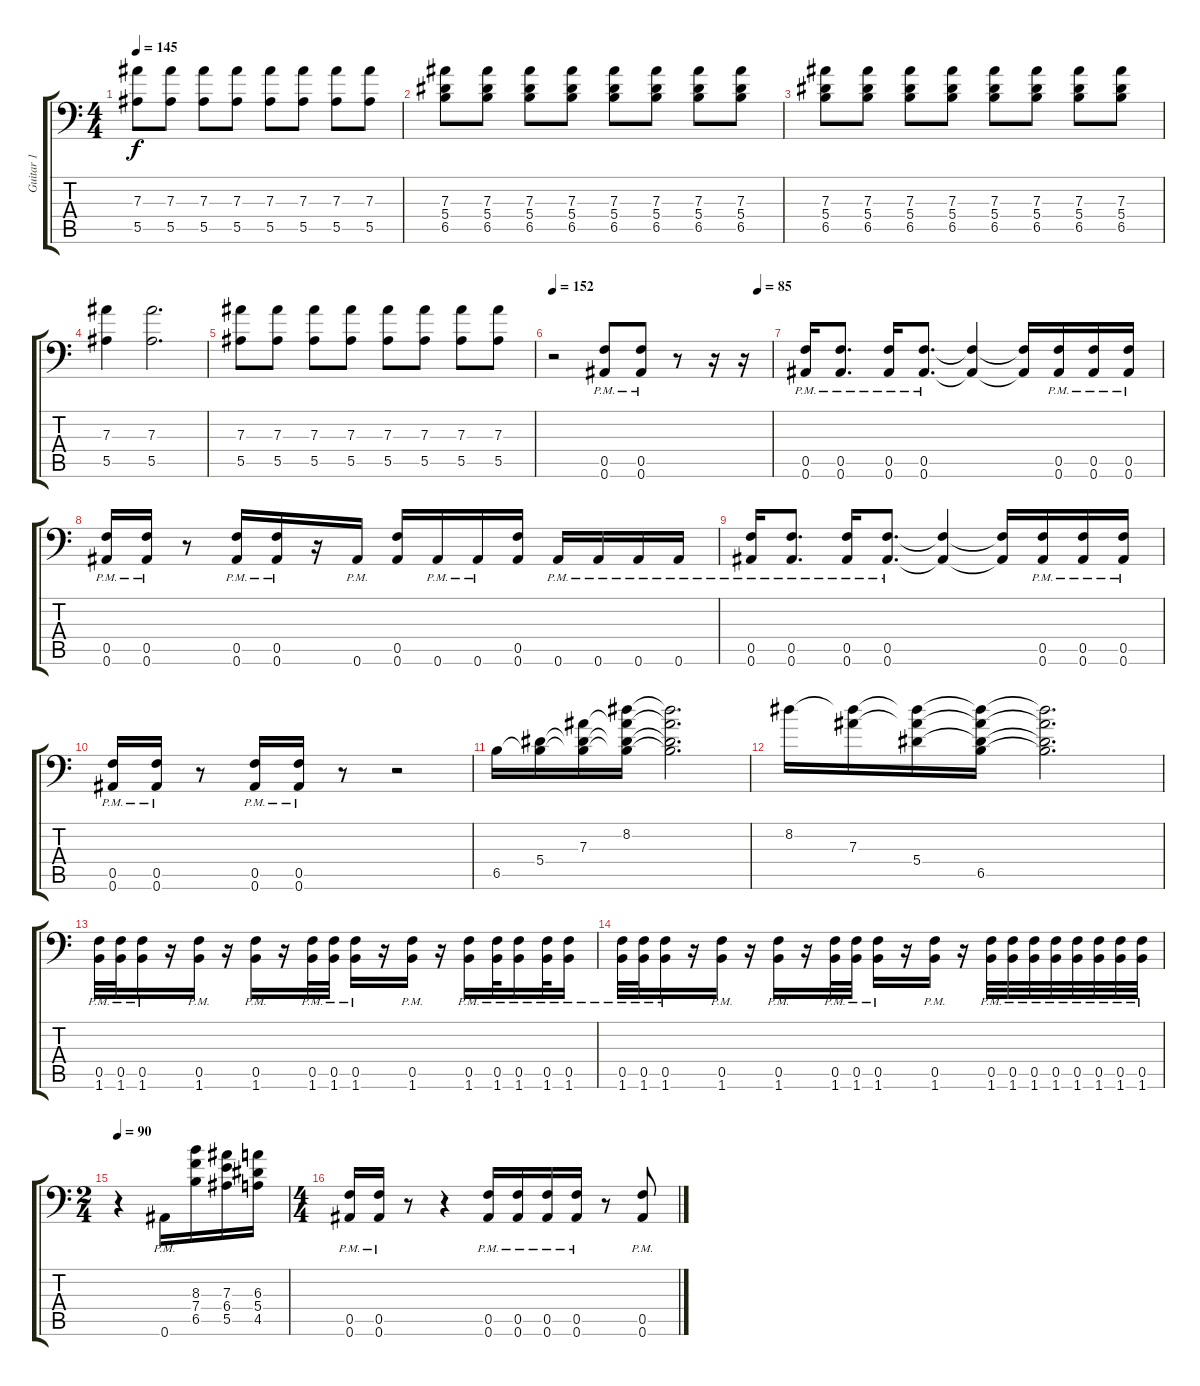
\track ("Guitar 1" "Guitar 1") {instrument distortionguitar}
\staff {score tabs}
\tuning (C4 G3 Eb3 Bb2 F2 Bb1) {hide}
\ts (4 4)
\tempo 145
\clef f4
\ks c
(7.3 5.5).8{dy f} (7.3 5.5).8 (7.3 5.5).8 (7.3 5.5).8 (7.3 5.5).8 (7.3 5.5).8 (7.3 5.5).8 (7.3 5.5).8 |
(7.3 5.4 6.5).8 (7.3 5.4 6.5).8 (7.3 5.4 6.5).8 (7.3 5.4 6.5).8 (7.3 5.4 6.5).8 (7.3 5.4 6.5).8 (7.3 5.4 6.5).8 (7.3 5.4 6.5).8 |
(7.3 5.4 6.5).8 (7.3 5.4 6.5).8 (7.3 5.4 6.5).8 (7.3 5.4 6.5).8 (7.3 5.4 6.5).8 (7.3 5.4 6.5).8 (7.3 5.4 6.5).8 (7.3 5.4 6.5).8 |
(7.3 5.5).4 (7.3 5.5).2{d} |
(7.3 5.5).8 (7.3 5.5).8 (7.3 5.5).8 (7.3 5.5).8 (7.3 5.5).8 (7.3 5.5).8 (7.3 5.5).8 (7.3 5.5).8 |
\tempo 152
\tempo (85 0.9375)
r.2 (0.5{pm} 0.6{pm}).8 (0.5{pm} 0.6{pm}).8 r.8 r.16 r.16 |
(0.5{pm} 0.6{pm}).16 (0.5{pm} 0.6{pm}).8{d} (0.5{pm} 0.6{pm}).16 (0.5{pm} 0.6{pm}).8{d} (0.5{t} 0.6{t}).4 (0.5{t} 0.6{t}).16 (0.5{pm} 0.6{pm}).16 (0.5{pm} 0.6{pm}).16 (0.5{pm} 0.6{pm}).16 |
(0.5{pm} 0.6{pm}).16 (0.5{pm} 0.6{pm}).16 r.8 (0.5{pm} 0.6{pm}).16 (0.5{pm} 0.6{pm}).16 r.16 0.6{pm}.16 (0.5 0.6).16 0.6{pm}.16 0.6{pm}.16 (0.5 0.6).16 0.6{pm}.16 0.6{pm}.16 0.6{pm}.16 0.6{pm}.16 |
(0.5{pm} 0.6{pm}).16 (0.5{pm} 0.6{pm}).8{d} (0.5{pm} 0.6{pm}).16 (0.5{pm} 0.6{pm}).8{d} (0.5{t} 0.6{t}).4 (0.5{t} 0.6{t}).16 (0.5{pm} 0.6{pm}).16 (0.5{pm} 0.6{pm}).16 (0.5{pm} 0.6{pm}).16 |
(0.5{pm} 0.6{pm}).16 (0.5{pm} 0.6{pm}).16 r.8 (0.5{pm} 0.6{pm}).16 (0.5{pm} 0.6{pm}).16 r.8 r.2 |
6.5.16 (5.4 6.5{t}).16 (7.3 5.4{t} 6.5{t}).16 (8.2 7.3{t} 5.4{t} 6.5{t}).16 (8.2{t} 7.3{t} 5.4{t} 6.5{t}).2{d} |
8.2.16 (8.2{t} 7.3).16 (8.2{t} 7.3{t} 5.4).16 (8.2{t} 7.3{t} 5.4{t} 6.5).16 (8.2{t} 7.3{t} 5.4{t} 6.5{t}).2{d} |
(0.5{pm} 1.6{pm}).32 (0.5{pm} 1.6{pm}).32 (0.5{pm} 1.6{pm}).16 r.16 (0.5{pm} 1.6{pm}).16 r.16 (0.5{pm} 1.6{pm}).16 r.16 (0.5{pm} 1.6{pm}).32 (0.5{pm} 1.6{pm}).32 (0.5{pm} 1.6{pm}).16 r.16 (0.5{pm} 1.6{pm}).16 r.16 (0.5{pm} 1.6{pm}).16 (0.5{pm} 1.6{pm}).32 (0.5{pm} 1.6{pm}).16 (0.5{pm} 1.6{pm}).32 (0.5{pm} 1.6{pm}).16 |
(0.5{pm} 1.6{pm}).32 (0.5{pm} 1.6{pm}).32 (0.5{pm} 1.6{pm}).16 r.16 (0.5{pm} 1.6{pm}).16 r.16 (0.5{pm} 1.6{pm}).16 r.16 (0.5{pm} 1.6{pm}).32 (0.5{pm} 1.6{pm}).32 (0.5{pm} 1.6{pm}).16 r.16 (0.5{pm} 1.6{pm}).16 r.16 (0.5{pm} 1.6{pm}).32 (0.5{pm} 1.6{pm}).32 (0.5{pm} 1.6{pm}).32 (0.5{pm} 1.6{pm}).32 (0.5{pm} 1.6{pm}).32 (0.5{pm} 1.6{pm}).32 (0.5{pm} 1.6{pm}).32 (0.5{pm} 1.6{pm}).32 |
\ts (2 4)
\tempo 90
r.4 0.6{pm}.16 (8.3 7.4 6.5).16 (7.3 6.4 5.5).16 (6.3 5.4 4.5).16 |
\ts (4 4)
(0.5{pm} 0.6{pm}).16 (0.5{pm} 0.6{pm}).16 r.8 r.4 (0.5{pm} 0.6{pm}).16 (0.5{pm} 0.6{pm}).16 (0.5{pm} 0.6{pm}).16 (0.5{pm} 0.6{pm}).16 r.8 (0.5{pm} 0.6{pm}).8
